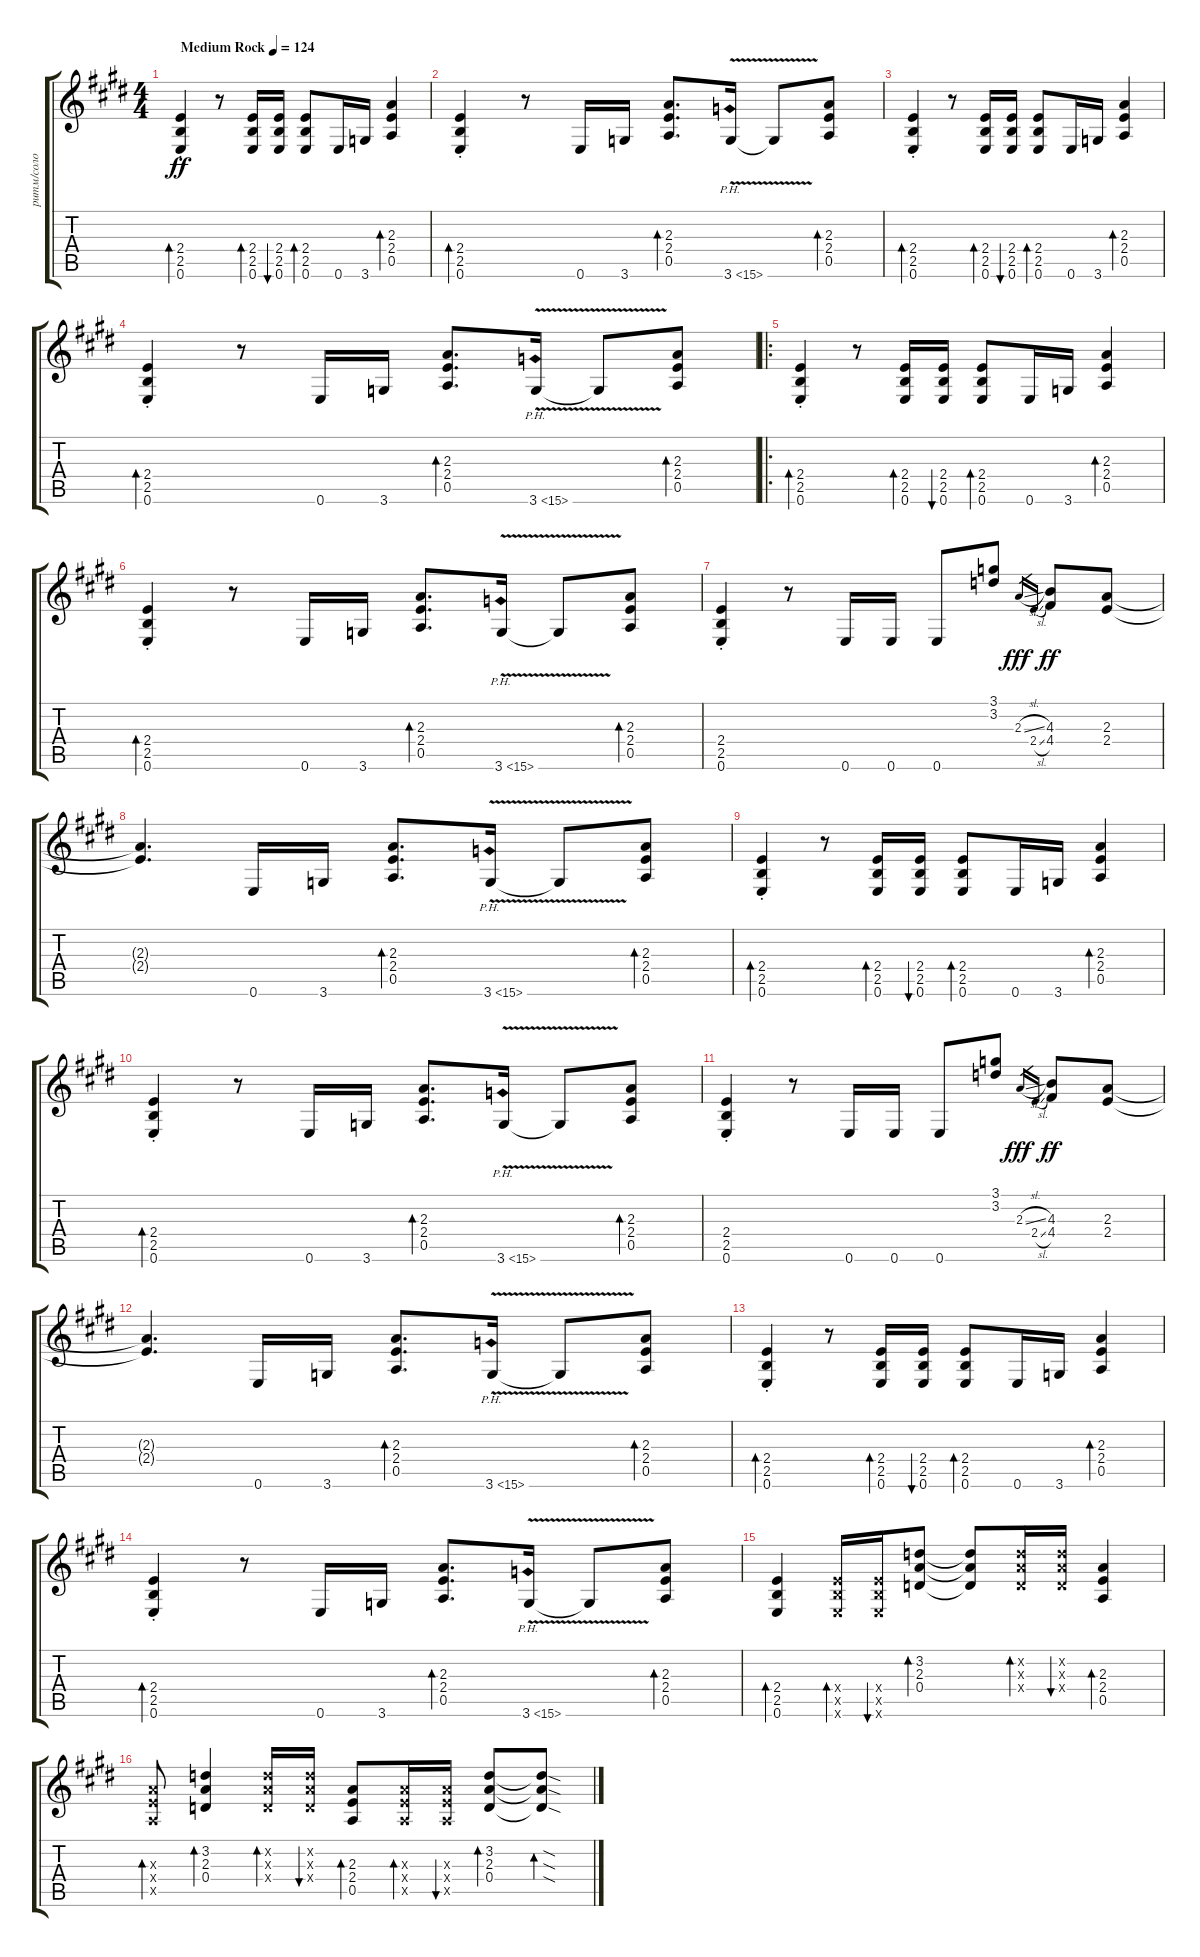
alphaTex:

\track ("ритм/соло" "ритм/соло") {instrument overdrivenguitar}
\staff {score tabs}
\tuning (E4 B3 G3 D3 A2 E2) {hide}
\ts (4 4)
\tempo (124 "Medium Rock")
\clef g2
\ks e
(2.4{st} 2.5{st} 0.6{st}).4{bd 60 dy ff instrument overdrivenguitar} r.8 (2.4 2.5 0.6).16{bd 60} (2.4 2.5 0.6).16{bu 60} (2.4 2.5 0.6).8{bd 60} 0.6.16 3.6.16 (2.3 2.4 0.5).4{bd 60} |
(2.4{st} 2.5{st} 0.6{st}).4{bd 60} r.8 0.6.16 3.6.16 (2.3 2.4 0.5).8{d bd 60} 3.6{ph 12 v}.16 3.6{t}.8 (2.3 2.4 0.5).8{bd 60} |
(2.4{st} 2.5{st} 0.6{st}).4{bd 60} r.8 (2.4 2.5 0.6).16{bd 60} (2.4 2.5 0.6).16{bu 60} (2.4 2.5 0.6).8{bd 60} 0.6.16 3.6.16 (2.3 2.4 0.5).4{bd 60} |
(2.4{st} 2.5{st} 0.6{st}).4{bd 60} r.8 0.6.16 3.6.16 (2.3 2.4 0.5).8{d bd 60} 3.6{ph 12 v}.16 3.6{t}.8 (2.3 2.4 0.5).8{bd 60} |
\ro
(2.4{st} 2.5{st} 0.6{st}).4{bd 60} r.8 (2.4 2.5 0.6).16{bd 60} (2.4 2.5 0.6).16{bu 60} (2.4 2.5 0.6).8{bd 60} 0.6.16 3.6.16 (2.3 2.4 0.5).4{bd 60} |
(2.4{st} 2.5{st} 0.6{st}).4{bd 60} r.8 0.6.16 3.6.16 (2.3 2.4 0.5).8{d bd 60} 3.6{ph 12 v}.16 3.6{t}.8 (2.3 2.4 0.5).8{bd 60} |
(2.4{st} 2.5{st} 0.6{st}).4 r.8 0.6.16 0.6.16 0.6.8 (3.1 3.2).8 2.3{sl}.16{gr dy fff} 2.4{sl}.16{gr} (4.3 4.4).8{dy ff} (2.3 2.4).8 |
(2.3{t} 2.4{t}).4{d} 0.6.16 3.6.16 (2.3 2.4 0.5).8{d bd 60} 3.6{ph 12 v}.16 3.6{t}.8 (2.3 2.4 0.5).8{bd 60} |
(2.4{st} 2.5{st} 0.6{st}).4{bd 60} r.8 (2.4 2.5 0.6).16{bd 60} (2.4 2.5 0.6).16{bu 60} (2.4 2.5 0.6).8{bd 60} 0.6.16 3.6.16 (2.3 2.4 0.5).4{bd 60} |
(2.4{st} 2.5{st} 0.6{st}).4{bd 60} r.8 0.6.16 3.6.16 (2.3 2.4 0.5).8{d bd 60} 3.6{ph 12 v}.16 3.6{t}.8 (2.3 2.4 0.5).8{bd 60} |
(2.4{st} 2.5{st} 0.6{st}).4 r.8 0.6.16 0.6.16 0.6.8 (3.1 3.2).8 2.3{sl}.16{gr dy fff} 2.4{sl}.16{gr} (4.3 4.4).8{dy ff} (2.3 2.4).8 |
(2.3{t} 2.4{t}).4{d} 0.6.16 3.6.16 (2.3 2.4 0.5).8{d bd 60} 3.6{ph 12 v}.16 3.6{t}.8 (2.3 2.4 0.5).8{bd 60} |
(2.4{st} 2.5{st} 0.6{st}).4{bd 60} r.8 (2.4 2.5 0.6).16{bd 60} (2.4 2.5 0.6).16{bu 60} (2.4 2.5 0.6).8{bd 60} 0.6.16 3.6.16 (2.3 2.4 0.5).4{bd 60} |
(2.4{st} 2.5{st} 0.6{st}).4{bd 60} r.8 0.6.16 3.6.16 (2.3 2.4 0.5).8{d bd 60} 3.6{ph 12 v}.16 3.6{t}.8 (2.3 2.4 0.5).8{bd 60} |
(2.4 2.5 0.6).4{bd 60} (2.4{x} 2.5{x} 0.6{x}).16{bd 60} (2.4{x} 2.5{x} 0.6{x}).16{bu 60} (3.2 2.3 0.4).8{bd 60} (3.2{t} 2.3{t} 0.4{t}).8 (3.2{x} 2.3{x} 0.4{x}).16{bd 60} (3.2{x} 2.3{x} 0.4{x}).16{bu 60} (2.3 2.4 0.5).4{bd 60} |
(2.3{x} 2.4{x} 0.5{x}).8{bd 60} (3.2 2.3 0.4).4{bd 60} (3.2{x} 2.3{x} 0.4{x}).16{bd 60} (3.2{x} 2.3{x} 0.4{x}).16{bu 60} (2.3 2.4 0.5).8{bd 60} (2.3{x} 2.4{x} 0.5{x}).16{bd 60} (2.3{x} 2.4{x} 0.5{x}).16{bu 60} (3.2 2.3 0.4).8{bd 60} (3.2{sod t} 2.3{sod t} 0.4{sod t}).8{bd 60}
